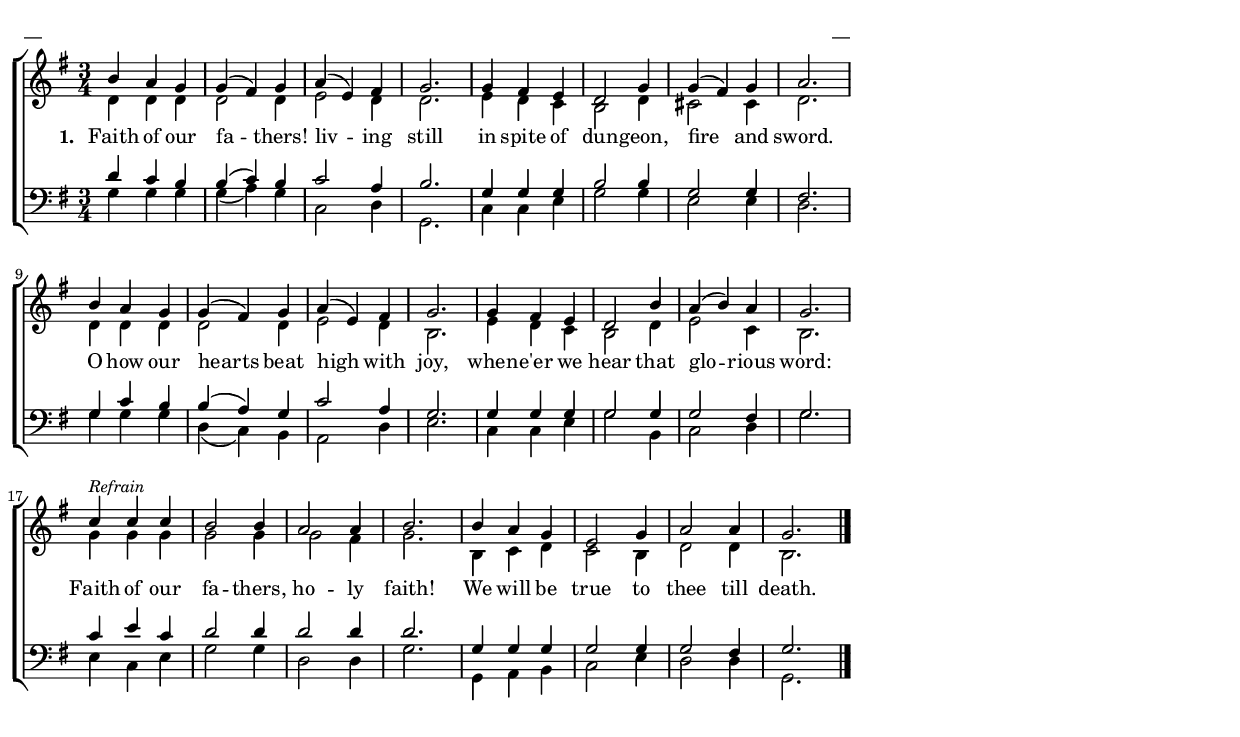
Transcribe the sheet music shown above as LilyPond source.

\version "2.13.16"
\include "english.ly"

%\header {
%    title = "Abide with me"
%}
%http://www.geoffhorton.com/hymns/indexbytitle.html
#(set-global-staff-size 16)
\paper {
line-width = 14\cm
left-margin = 0.4\cm
between-system-padding = 0.1\cm
between-system-space = 0.1\cm
}
\layout {
indent = #0
ragged-last = ##f
}

voiceA = \relative c'' {
  \clef "treble"  
  \key g \major
  \time 3/4  
  b4 a g |
  g( fs) g |
  a( e) fs |
  g2. |
  g4 fs e | 
  d2 g4 |
  g( fs) g |
  a2. |
  b4 a g |
  g( fs) g |
  a( e) fs |
  g2. |
  g4 fs e |
  d2 b'4 | 
  a( b) a |
  g2. |
  c4^\markup { \small \italic "Refrain" } c c |
  b2 b4 |
  a2 a4 |
  b2. | 
  b4 a g |
  e2 g4 |
  a2 a4 |
  g2. \bar "|."
}


voiceB = \relative c' {
  \clef "treble"  
  \key g \major
  \time 3/4
  d4 d d |
  d2 d4 |
  e2 d4 |
  d2. |
  e4 d c |
  b2 d4 |
  cs2 cs4 |
  d2. |
  d4 d d |
  d2 d4 |
  e2 d4 |
  b2. |
  e4 d c |
  b2 d4 |
  e2 c4 |
  b2. |
  g'4 g g |
  g2 g4 |
  g2 fs4 |
  g2. |
  b,4 c d | 
  c2 b4 |
  d2 d4 |
  b2.
}

voiceC = \relative c' {
  \clef "bass"  
  \key g \major
  \time 3/4
  d4 c b |
  b( c) b |
  c2 a4 |
  b2. |
  g4 g g |
  b2 b4 |
  g2 g4 |
  fs2. |
  g4 c b |
  b( a) g |
  c2 a4 |
  g2. |
  g4 g g |
  g2 g4 | 
  g2 fs4 |
  g2. |
  c4 e c |
  d2 d4 |
  d2 d4 | 
  d2. |
  g,4 g g |
  g2 g4 |
  g2 fs4 |
  g2.
}

voiceD = \relative c' {
  \clef "bass"  
  \key g \major
  \time 3/4
  g4 g g |
  g( a) g |
  c,2 d4 |
  g,2. |
  c4 c e |
  g2 g4 |
  e2 e4 |
  d2. |
  g4 g g |
  d( c) b |
  a2 d4 |
  e2. |
  c4 c e |
  g2 b,4 |
  c2 d4 |
  g2. |
  e4 c e |
  g2 g4 |
  d2 d4 |
  g2. |
  g,4 a b |
  c2 e4 |
  d2 d4 |
  g,2.
}

lyricA = \lyricmode {
  \set stanza = "1. " Faith of our fa -- thers! liv -- ing still
  in spite of dun -- geon, fire and sword.
  O how our hearts beat high with joy,
  when -- e'er we hear that glo -- rious word:
  Faith of our fa -- thers, ho -- ly faith!
  We will be true to thee till death.
}


fullScore = <<
\new ChoirStaff <<
\new Staff = "upper" {<<
\new Voice = "voiceA" { \voiceOne \autoBeamOff \voiceA }
\new Voice = "voiceB" { \voiceTwo \autoBeamOff \voiceB }
>>}
\new Lyrics \lyricsto "voiceA" \lyricA
\new Staff = "lower" {<<
\new Voice = "voiceC" { \voiceThree \autoBeamOff \voiceC }
\new Voice = "voiceD" { \voiceFour \autoBeamOff \voiceD }
>>}
>>
>>




\score {
\fullScore
\header { piece = "__" opus = "__" }
}
\markup { \with-color #(x11-color 'white) \sans \smaller "__" }
\score {
\unfoldRepeats
\fullScore
\midi {
\context { \Staff \remove "Staff_performer" }
\context { \Voice \consists "Staff_performer" }
}
}


